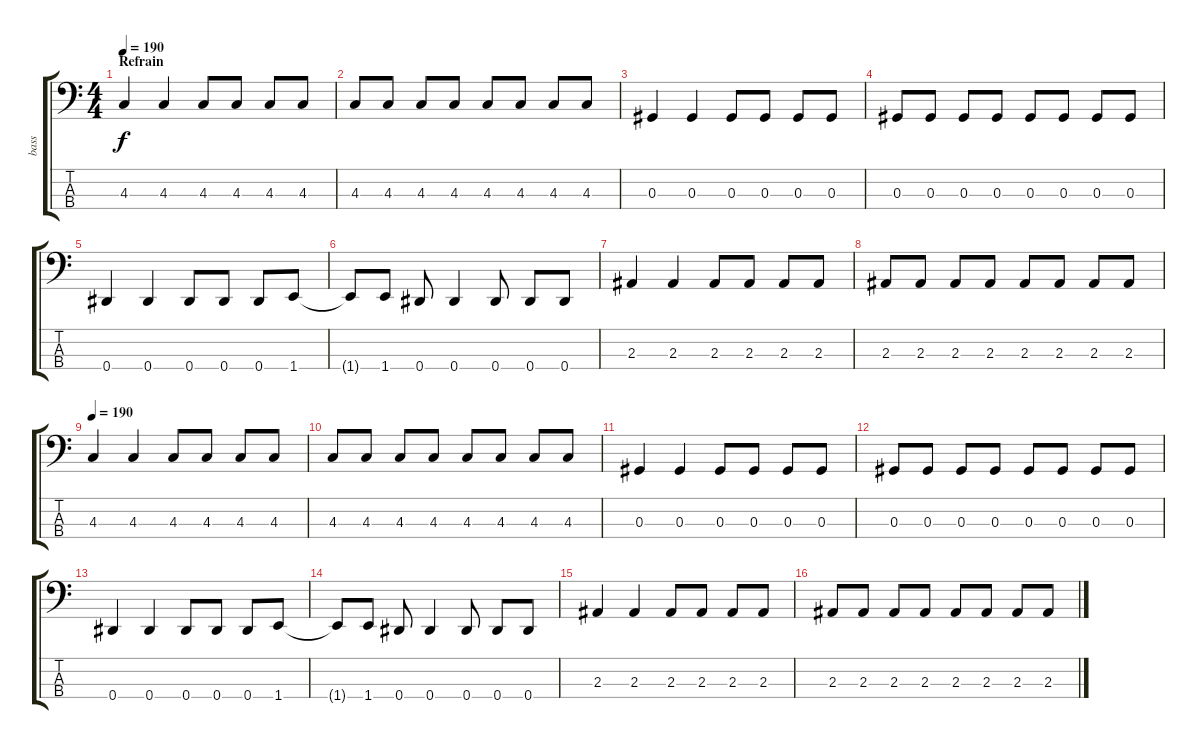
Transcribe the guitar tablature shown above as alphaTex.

\track ("bass" "bass") {instrument electricbasspick}
\staff {score tabs}
\tuning (Gb2 Db2 Ab1 Eb1) {hide}
\ts (4 4)
\section ("" "Refrain")
\tempo 190
\clef f4
\ks c
4.3.4{dy f volume 12} 4.3.4 4.3.8 4.3.8 4.3.8 4.3.8 |
4.3.8 4.3.8 4.3.8 4.3.8 4.3.8 4.3.8 4.3.8 4.3.8 |
0.3.4 0.3.4 0.3.8 0.3.8 0.3.8 0.3.8 |
0.3.8 0.3.8 0.3.8 0.3.8 0.3.8 0.3.8 0.3.8 0.3.8 |
0.4.4 0.4.4 0.4.8 0.4.8 0.4.8 1.4.8 |
1.4{t}.8 1.4.8 0.4.8 0.4.4 0.4.8 0.4.8 0.4.8 |
2.3.4 2.3.4 2.3.8 2.3.8 2.3.8 2.3.8 |
2.3.8 2.3.8 2.3.8 2.3.8 2.3.8 2.3.8 2.3.8 2.3.8 |
\tempo 190
4.3.4 4.3.4 4.3.8 4.3.8 4.3.8 4.3.8 |
4.3.8 4.3.8 4.3.8 4.3.8 4.3.8 4.3.8 4.3.8 4.3.8 |
0.3.4 0.3.4 0.3.8 0.3.8 0.3.8 0.3.8 |
0.3.8 0.3.8 0.3.8 0.3.8 0.3.8 0.3.8 0.3.8 0.3.8 |
0.4.4 0.4.4 0.4.8 0.4.8 0.4.8 1.4.8 |
1.4{t}.8 1.4.8 0.4.8 0.4.4 0.4.8 0.4.8 0.4.8 |
2.3.4 2.3.4 2.3.8 2.3.8 2.3.8 2.3.8 |
2.3.8 2.3.8 2.3.8 2.3.8 2.3.8 2.3.8 2.3.8 2.3.8
